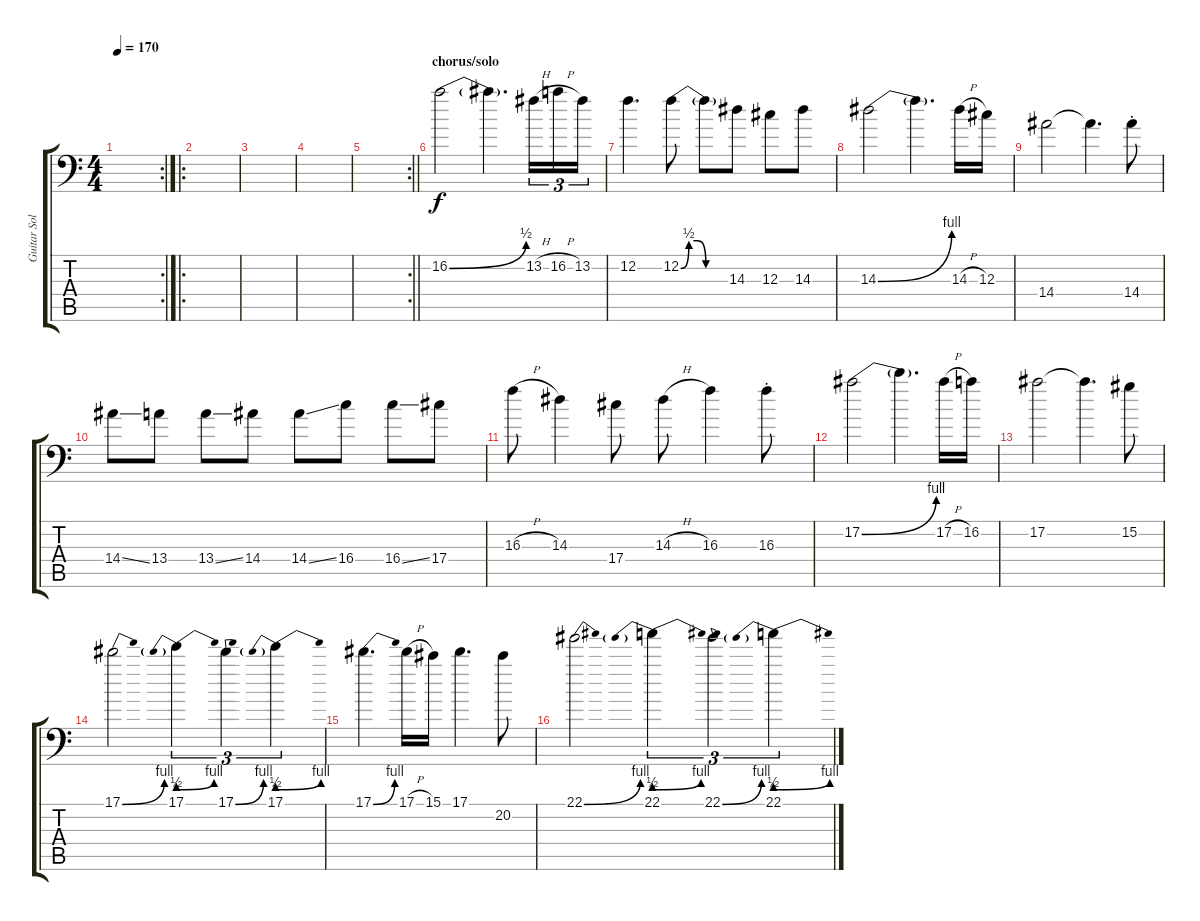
\track ("Guitar Solo" "Guitar Sol") {instrument overdrivenguitar}
\staff {score tabs}
\tuning (Bb3 F3 Db3 Ab2 Eb2 Bb1) {hide}
\rc 2
\ts (4 4)
\tempo 170
\clef f4
\ks c
|
\ro
|
|
|
\rc 2
\barLineRight lightlight
|
\section ("" "chorus/solo")
16.2{be (bend 0 0 60 2)}.2 16.2{t}.4{d} 13.2{h}.16{tu (3 2)} 16.2{h}.16{tu (3 2)} 13.2.16{tu (3 2)} |
12.2.4{d} 12.2{be (custom 0 0 10 2 20 2 31 0 60 0)}.8 12.2{t}.8 14.3.8 12.3.8 14.3.8 |
14.3{be (bend 0 0 60 4)}.2 14.3{t}.4{d} 14.3{h}.16 12.3.16 |
14.4.2 14.4{t}.4{d} 14.4{st}.8 |
14.4{ss}.8 13.4.8 13.4{ss}.8 14.4.8 14.4{ss}.8 16.4.8 16.4{ss}.8 17.4.8 |
16.3{h}.8 14.3.4 17.4.8 14.3{h}.8 16.3.4 16.3{st}.8 |
17.2{be (bend 0 0 60 4)}.2 17.2{t}.4{d} 17.2{h}.16 16.2.16 |
17.2.2 17.2{t}.4{d} 15.2.8 |
17.1{be (bend 0 0 60 4)}.2 17.1{be (prebendbend 0 2 60 4)}.4{tu (3 2)} 17.1{be (bend 0 0 60 4)}.4{tu (3 2)} 17.1{be (prebendbend 0 2 60 4)}.4{tu (3 2)} |
17.1{be (bend 0 0 60 4)}.4{d} 17.1{h}.16 15.1.16 17.1.4{d} 20.2.8 |
22.1{be (bend 0 0 60 4)}.2 22.1{be (prebendbend 0 2 60 4)}.4{tu (3 2)} 22.1{be (bend 0 0 60 4)}.4{tu (3 2)} 22.1{be (prebendbend 0 2 60 4)}.4{tu (3 2)}
